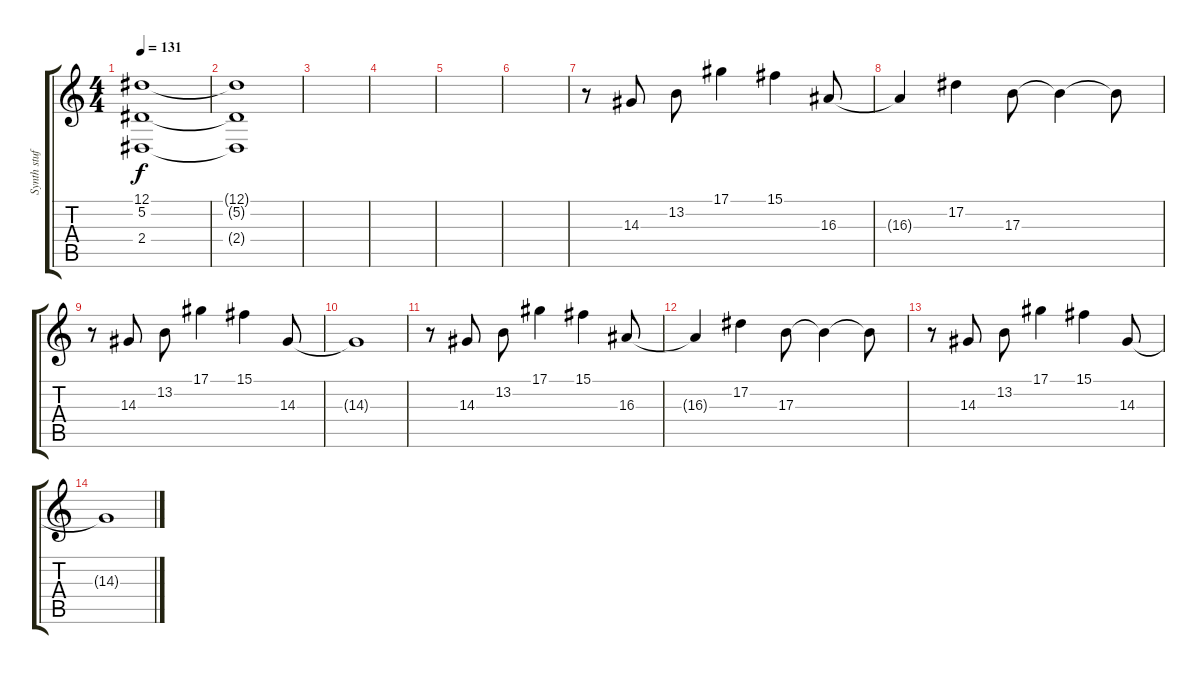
\track ("Synth stuff" "Synth stuf") {instrument synthstrings2}
\staff {score tabs}
\tuning (Eb4 Bb3 Gb3 Db3 Ab2 Eb2) {hide}
\ts (4 4)
\tempo 131
\clef g2
\ks c
(12.1 5.2 2.4).1{dy f} |
(12.1{t} 5.2{t} 2.4{t}).1 |
|
|
|
|
r.8{volume 16 instrument synthstrings2} 14.3.8 13.2.8 17.1.4 15.1.4 16.3.8 |
16.3{t}.4 17.2.4 17.3.8 17.3{t}.4 17.3{t}.8 |
r.8 14.3.8 13.2.8 17.1.4 15.1.4 14.3.8 |
14.3{t}.1 |
r.8 14.3.8 13.2.8 17.1.4 15.1.4 16.3.8 |
16.3{t}.4 17.2.4 17.3.8 17.3{t}.4 17.3{t}.8 |
r.8 14.3.8 13.2.8 17.1.4 15.1.4 14.3.8 |
14.3{t}.1
